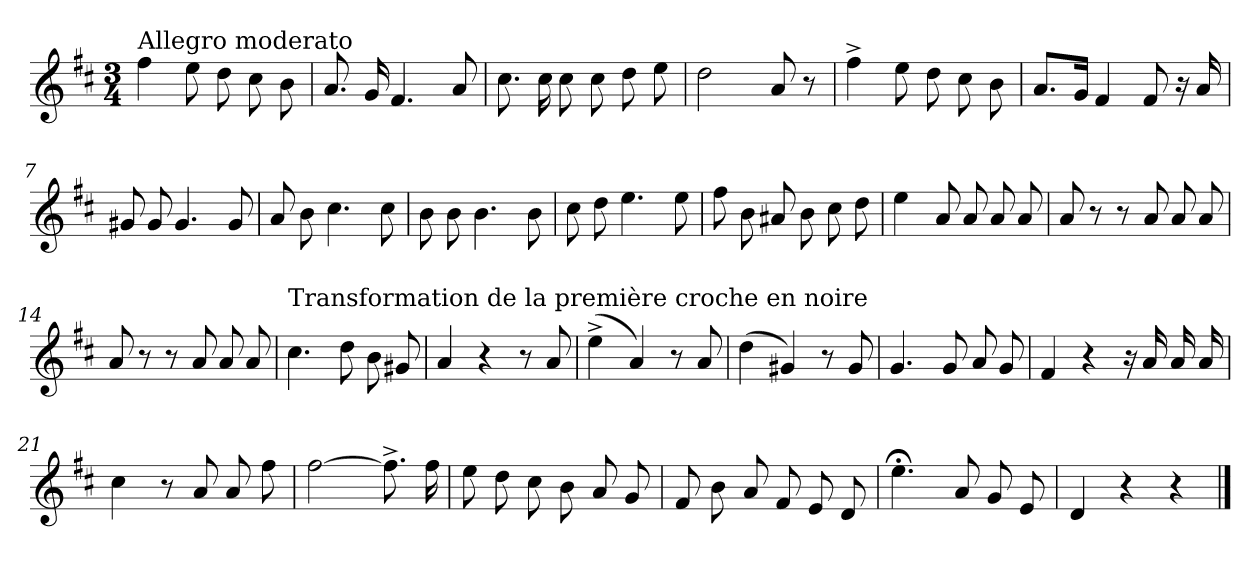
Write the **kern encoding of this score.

**kern
*part1
*staff1
*clefG2
*k[f#c#]
*D:
*M3/4
=1
!LO:TX:a:t=Allegro moderato
4ff#\
8ee\
8dd\
8cc#\
8b\
=2
8.a/
16g/
4.f#/
8a/
=3
8.cc#\
16cc#\
8cc#\
8cc#\
8dd\
8ee\
=4
2dd\
8a/
8r
=5
4ff#^>\
8ee\
8dd\
8cc#\
8b\
=6
8.a/L
16g/Jk
4f#/
8f#/
16r
16a/
!!LO:LB:g=z
=7
8g#X/
8g#/
4.g#/
8g#/
=8
8a/
8b\
4.cc#\
8cc#\
=9
8b\
8b\
4.b\
8b\
=10
8cc#\
8dd\
4.ee\
8ee\
=11
8ff#\
8b\
8a#X/
8b\
8cc#\
8dd\
=12
4ee\
8a/
8a/
8a/
8a/
!!LO:LB:g=z
=13
8a/
8r
8r
8a/
8a/
8a/
=14
8a/
8r
8r
8a/
8a/
8a/
=15
!LO:TX:a:t=Transformation de la première croche en noire
4.cc#\
8dd\
8b\
8g#X/
=16
4a/
4r
8r
8a/
=17
(>4ee^>\
4a/)
8r
8a/
=18
(>4dd\
4g#X/)
8r
8g#/
!!LO:LB:g=z
=19
4.g/
8g/
8a/
8g/
=20
4f#/
4r
16r
16a/
16a/
16a/
=21
4cc#\
8r
8a/
8a/
8ff#\
=22
[2ff#\
8.ff#^>\]
16ff#\
=23
8ee\
8dd\
8cc#\
8b\
8a/
8g/
=24
8f#/
8b\
8a/
8f#/
8e/
8d/
!!LO:LB:g=z
=25
4.ee;<\
8a/
8g/
8e/
=26
4d/
4r
4r
==
*-
